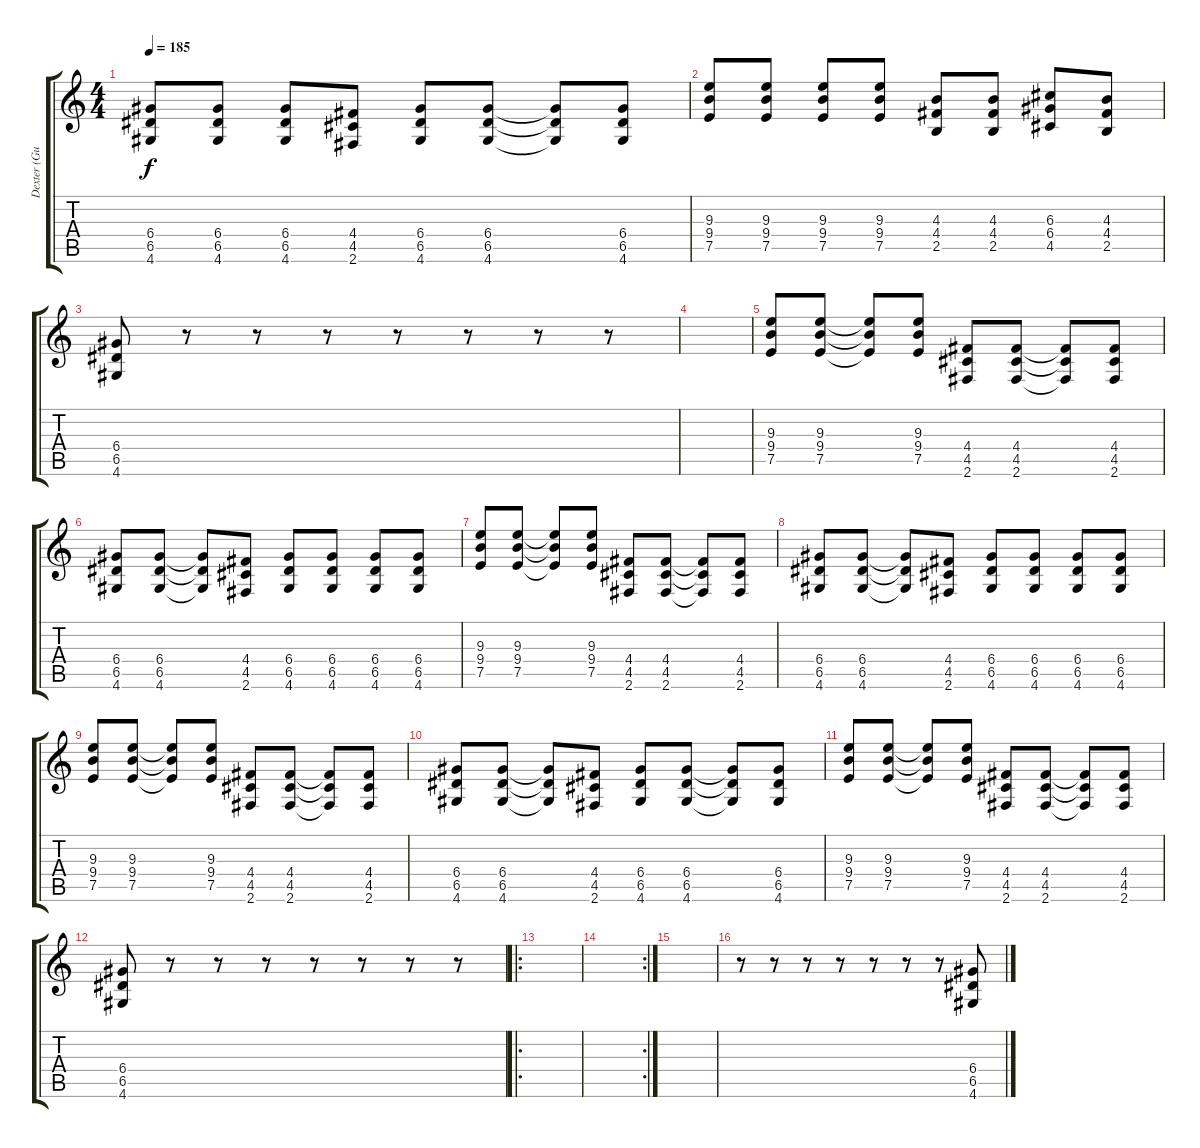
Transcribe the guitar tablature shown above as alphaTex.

\track ("Dexter (Guitar)" "Dexter (Gu") {instrument distortionguitar}
\staff {score tabs}
\tuning (E4 B3 G3 D3 A2 E2) {hide}
\ts (4 4)
\tempo 185
\clef g2
\ks c
(6.4 6.5 4.6).8{dy f} (6.4 6.5 4.6).8 (6.4 6.5 4.6).8 (4.4 4.5 2.6).8 (6.4 6.5 4.6).8 (6.4 6.5 4.6).8 (6.4{t} 6.5{t} 4.6{t}).8 (6.4 6.5 4.6).8 |
(9.3 9.4 7.5).8 (9.3 9.4 7.5).8 (9.3 9.4 7.5).8 (9.3 9.4 7.5).8 (4.3 4.4 2.5).8 (4.3 4.4 2.5).8 (6.3 6.4 4.5).8 (4.3 4.4 2.5).8 |
(6.4 6.5 4.6).8 r.8 r.8 r.8 r.8 r.8 r.8 r.8 |
|
(9.3 9.4 7.5).8 (9.3 9.4 7.5).8 (9.3{t} 9.4{t} 7.5{t}).8 (9.3 9.4 7.5).8 (4.4 4.5 2.6).8 (4.4 4.5 2.6).8 (4.4{t} 4.5{t} 2.6{t}).8 (4.4 4.5 2.6).8 |
(6.4 6.5 4.6).8 (6.4 6.5 4.6).8 (6.4{t} 6.5{t} 4.6{t}).8 (4.4 4.5 2.6).8 (6.4 6.5 4.6).8 (6.4 6.5 4.6).8 (6.4 6.5 4.6).8 (6.4 6.5 4.6).8 |
(9.3 9.4 7.5).8 (9.3 9.4 7.5).8 (9.3{t} 9.4{t} 7.5{t}).8 (9.3 9.4 7.5).8 (4.4 4.5 2.6).8 (4.4 4.5 2.6).8 (4.4{t} 4.5{t} 2.6{t}).8 (4.4 4.5 2.6).8 |
(6.4 6.5 4.6).8 (6.4 6.5 4.6).8 (6.4{t} 6.5{t} 4.6{t}).8 (4.4 4.5 2.6).8 (6.4 6.5 4.6).8 (6.4 6.5 4.6).8 (6.4 6.5 4.6).8 (6.4 6.5 4.6).8 |
(9.3 9.4 7.5).8 (9.3 9.4 7.5).8 (9.3{t} 9.4{t} 7.5{t}).8 (9.3 9.4 7.5).8 (4.4 4.5 2.6).8 (4.4 4.5 2.6).8 (4.4{t} 4.5{t} 2.6{t}).8 (4.4 4.5 2.6).8 |
(6.4 6.5 4.6).8 (6.4 6.5 4.6).8 (6.4{t} 6.5{t} 4.6{t}).8 (4.4 4.5 2.6).8 (6.4 6.5 4.6).8 (6.4 6.5 4.6).8 (6.4{t} 6.5{t} 4.6{t}).8 (6.4 6.5 4.6).8 |
(9.3 9.4 7.5).8 (9.3 9.4 7.5).8 (9.3{t} 9.4{t} 7.5{t}).8 (9.3 9.4 7.5).8 (4.4 4.5 2.6).8 (4.4 4.5 2.6).8 (4.4{t} 4.5{t} 2.6{t}).8 (4.4 4.5 2.6).8 |
(6.4 6.5 4.6).8 r.8 r.8 r.8 r.8 r.8 r.8 r.8 |
\ro
|
\rc 2
|
|
r.8 r.8 r.8 r.8 r.8 r.8 r.8 (6.4 6.5 4.6).8
